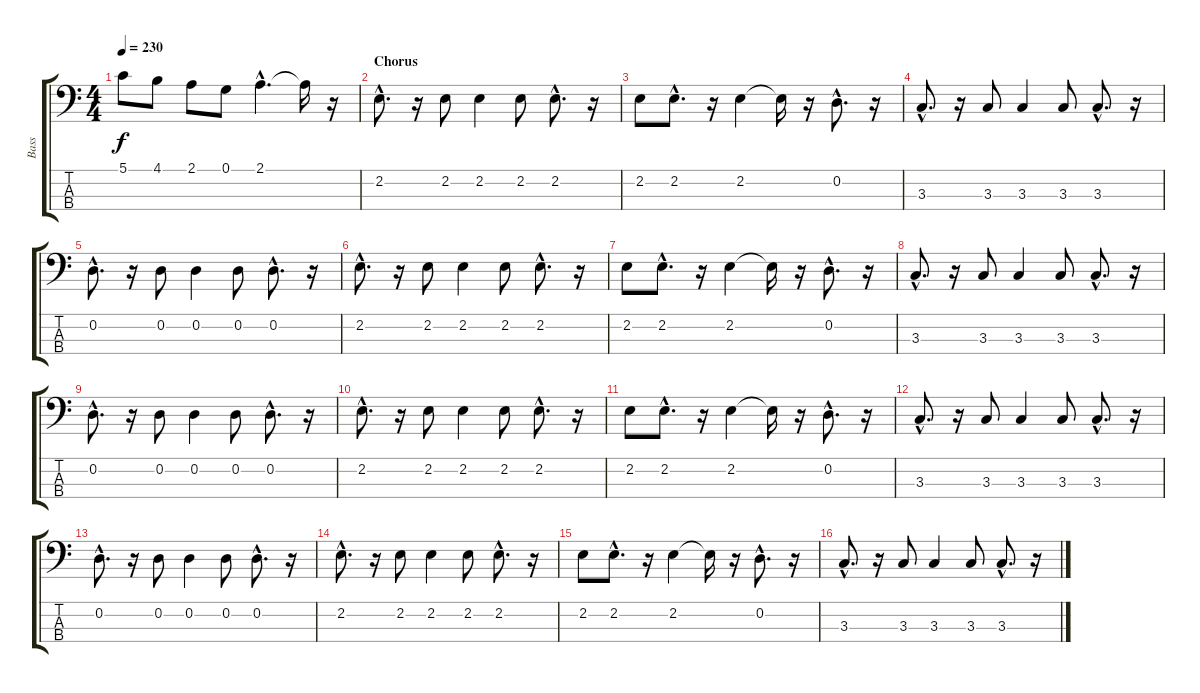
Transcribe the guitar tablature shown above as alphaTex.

\track ("Bass" "Bass") {instrument fretlessbass}
\staff {score tabs}
\tuning (G2 D2 A1 E1) {hide}
\ts (4 4)
\tempo 230
\clef f4
\ks c
5.1.8{dy f} 4.1.8 2.1.8 0.1.8 2.1{hac}.4{d} 2.1{t}.16 r.16 |
\section ("" "Chorus")
2.2{hac}.8{d} r.16 2.2.8 2.2.4 2.2.8 2.2{hac}.8{d} r.16 |
2.2.8 2.2{hac}.8{d} r.16 2.2.4 2.2{t}.16 r.16 0.2{hac}.8{d} r.16 |
3.3{hac}.8{d} r.16 3.3.8 3.3.4 3.3.8 3.3{hac}.8{d} r.16 |
0.2{hac}.8{d} r.16 0.2.8 0.2.4 0.2.8 0.2{hac}.8{d} r.16 |
2.2{hac}.8{d} r.16 2.2.8 2.2.4 2.2.8 2.2{hac}.8{d} r.16 |
2.2.8 2.2{hac}.8{d} r.16 2.2.4 2.2{t}.16 r.16 0.2{hac}.8{d} r.16 |
3.3{hac}.8{d} r.16 3.3.8 3.3.4 3.3.8 3.3{hac}.8{d} r.16 |
0.2{hac}.8{d} r.16 0.2.8 0.2.4 0.2.8 0.2{hac}.8{d} r.16 |
2.2{hac}.8{d} r.16 2.2.8 2.2.4 2.2.8 2.2{hac}.8{d} r.16 |
2.2.8 2.2{hac}.8{d} r.16 2.2.4 2.2{t}.16 r.16 0.2{hac}.8{d} r.16 |
3.3{hac}.8{d} r.16 3.3.8 3.3.4 3.3.8 3.3{hac}.8{d} r.16 |
0.2{hac}.8{d} r.16 0.2.8 0.2.4 0.2.8 0.2{hac}.8{d} r.16 |
2.2{hac}.8{d} r.16 2.2.8 2.2.4 2.2.8 2.2{hac}.8{d} r.16 |
2.2.8 2.2{hac}.8{d} r.16 2.2.4 2.2{t}.16 r.16 0.2{hac}.8{d} r.16 |
3.3{hac}.8{d} r.16 3.3.8 3.3.4 3.3.8 3.3{hac}.8{d} r.16
